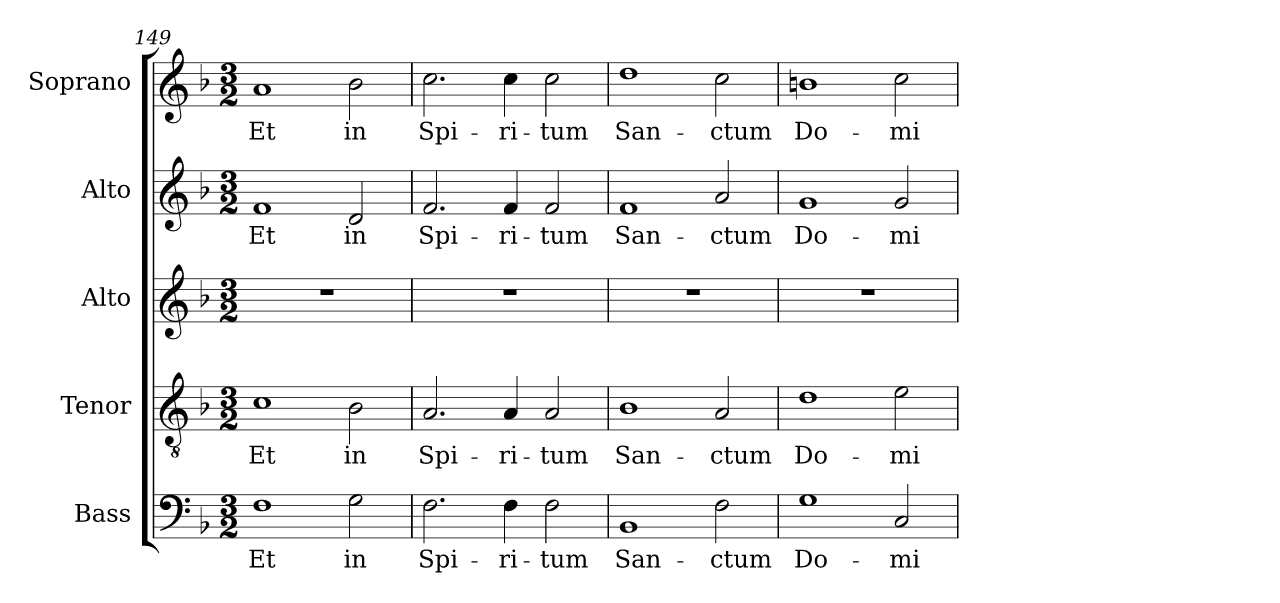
**kern	**text	**kern	**text	**kern	**kern	**text	**kern	**text
*part5	*part5	*part4	*part4	*part3	*part2	*part2	*part1	*part1
*staff5	*staff5	*staff4	*staff4	*staff3	*staff2	*staff2	*staff1	*staff1
*I"Bass	*	*I"Tenor	*	*I"Alto	*I"Alto	*	*I"Soprano	*
*I'B.	*	*I'T.	*	*I'A.	*I'A.	*	*I'S.	*
*clefF4	*	*clefGv2	*	*clefG2	*clefG2	*	*clefG2	*
*	*	*ITrd7c12	*	*	*	*	*	*
*k[b-]	*	*k[b-]	*	*k[b-]	*k[b-]	*	*k[b-]	*
*F:	*	*F:	*	*F:	*F:	*	*F:	*
*M3/2	*	*M3/2	*	*M3/2	*M3/2	*	*M3/2	*
*MM320	*	*MM320	*	*MM320	*MM320	*	*MM320	*
=149	=149	=149	=149	=149	=149	=149	=149	=149
!	!LO:LY:b:color=#000000	!	!	!	!	!	!	!
!	!	!	!LO:LY:b:color=#000000	!LO:N:vis=1	!	!	!	!
!	!	!	!	!	!	!LO:LY:b:color=#000000	!	!
!	!	!	!	!	!	!	!	!LO:LY:b:color=#000000
1Fi	Et	1Ci	Et	1.r	1fi	Et	1ai	Et
!	!LO:LY:b:color=#000000	!	!	!	!	!	!	!
!	!	!	!LO:LY:b:color=#000000	!	!	!	!	!
!	!	!	!	!	!	!LO:LY:b:color=#000000	!	!
!	!	!	!	!	!	!	!	!LO:LY:b:color=#000000
2Gi\	in	2BB-i\	in	.	2di/	in	2b-i\	in
=150	=150	=150	=150	=150	=150	=150	=150	=150
!	!LO:LY:b:color=#000000	!	!	!	!	!	!	!
!	!	!	!LO:LY:b:color=#000000	!LO:N:vis=1	!	!	!	!
!	!	!	!	!	!	!LO:LY:b:color=#000000	!	!
!	!	!	!	!	!	!	!	!LO:LY:b:color=#000000
2.Fi\	Spi-	2.AAi/	Spi-	1.r	2.fi/	Spi-	2.cci\	Spi-
!	!LO:LY:b:color=#000000	!	!	!	!	!	!	!
!	!	!	!LO:LY:b:color=#000000	!	!	!	!	!
!	!	!	!	!	!	!LO:LY:b:color=#000000	!	!
!	!	!	!	!	!	!	!	!LO:LY:b:color=#000000
4Fi\	-ri-	4AAi/	-ri-	.	4fi/	-ri-	4cci\	-ri-
!	!LO:LY:b:color=#000000	!	!	!	!	!	!	!
!	!	!	!LO:LY:b:color=#000000	!	!	!	!	!
!	!	!	!	!	!	!LO:LY:b:color=#000000	!	!
!	!	!	!	!	!	!	!	!LO:LY:b:color=#000000
2Fi\	-tum	2AAi/	-tum	.	2fi/	-tum	2cci\	-tum
=151	=151	=151	=151	=151	=151	=151	=151	=151
!	!LO:LY:b:color=#000000	!	!	!	!	!	!	!
!	!	!	!LO:LY:b:color=#000000	!LO:N:vis=1	!	!	!	!
!	!	!	!	!	!	!LO:LY:b:color=#000000	!	!
!	!	!	!	!	!	!	!	!LO:LY:b:color=#000000
1BB-i	San-	1BB-i	San-	1.r	1fi	San-	1ddi	San-
!	!LO:LY:b:color=#000000	!	!	!	!	!	!	!
!	!	!	!LO:LY:b:color=#000000	!	!	!	!	!
!	!	!	!	!	!	!LO:LY:b:color=#000000	!	!
!	!	!	!	!	!	!	!	!LO:LY:b:color=#000000
2Fi\	-ctum	2AAi/	-ctum	.	2ai/	-ctum	2cci\	-ctum
=152	=152	=152	=152	=152	=152	=152	=152	=152
!	!LO:LY:b:color=#000000	!	!	!	!	!	!	!
!	!	!	!LO:LY:b:color=#000000	!LO:N:vis=1	!	!	!	!
!	!	!	!	!	!	!LO:LY:b:color=#000000	!	!
!	!	!	!	!	!	!	!	!LO:LY:b:color=#000000
1Gi	Do-	1Di	Do-	1.r	1gi	Do-	1bni	Do-
!	!LO:LY:b:color=#000000	!	!	!	!	!	!	!
!	!	!	!LO:LY:b:color=#000000	!	!	!	!	!
!	!	!	!	!	!	!LO:LY:b:color=#000000	!	!
!	!	!	!	!	!	!	!	!LO:LY:b:color=#000000
2Ci/	-mi-	2Ei\	-mi-	.	2gi/	-mi-	2cci\	-mi-
=	=	=	=	=	=	=	=	=
*-	*-	*-	*-	*-	*-	*-	*-	*-
